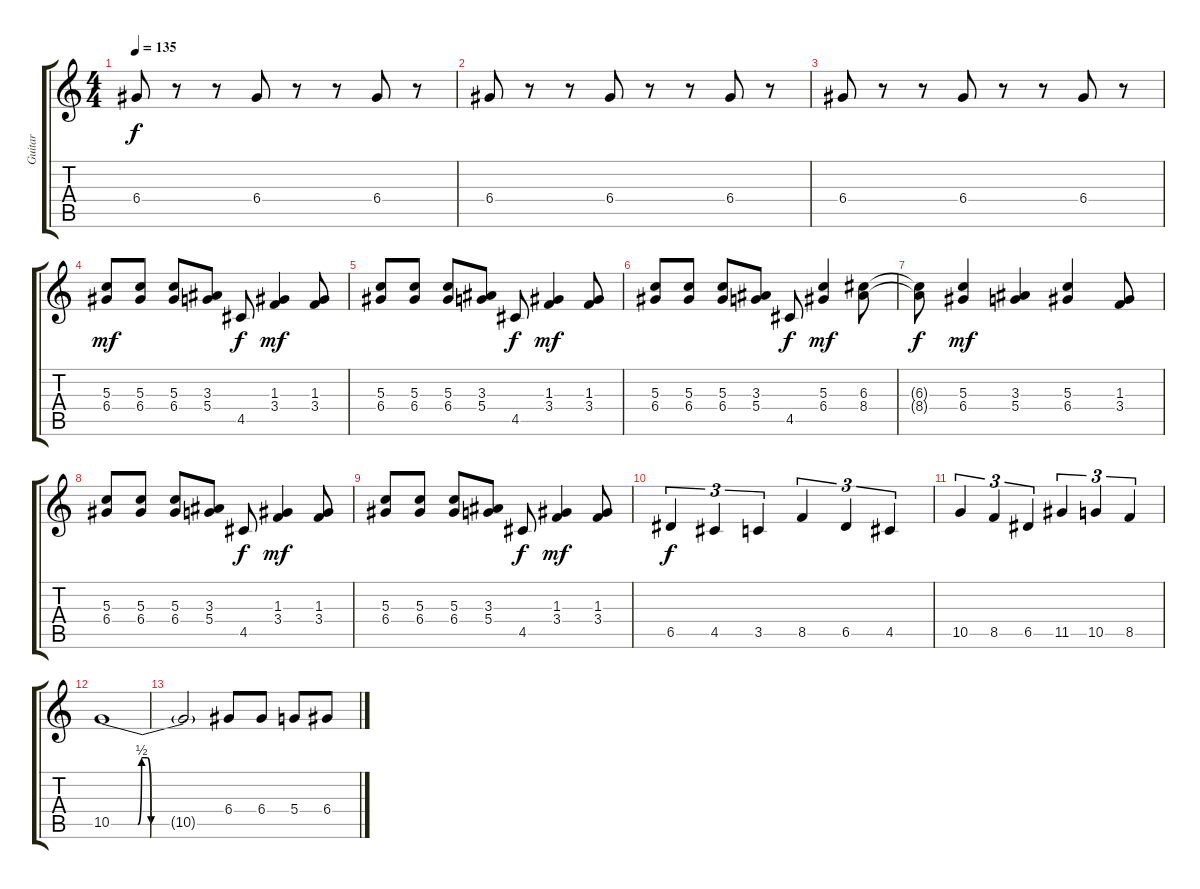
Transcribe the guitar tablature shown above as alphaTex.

\track ("Guitar" "Guitar") {instrument distortionguitar}
\staff {score tabs}
\tuning (E4 B3 G3 D3 A2 E2) {hide}
\ts (4 4)
\tempo 135
\clef g2
\ks c
6.4.8{dy f} r.8 r.8 6.4.8 r.8 r.8 6.4.8 r.8 |
6.4.8 r.8 r.8 6.4.8 r.8 r.8 6.4.8 r.8 |
6.4.8 r.8 r.8 6.4.8 r.8 r.8 6.4.8 r.8 |
(5.3 6.4).8{dy mf} (5.3 6.4).8 (5.3 6.4).8 (3.3 5.4).8 4.5.8{dy f} (1.3 3.4).4{dy mf} (1.3 3.4).8 |
(5.3 6.4).8 (5.3 6.4).8 (5.3 6.4).8 (3.3 5.4).8 4.5.8{dy f} (1.3 3.4).4{dy mf} (1.3 3.4).8 |
(5.3 6.4).8 (5.3 6.4).8 (5.3 6.4).8 (3.3 5.4).8 4.5.8{dy f} (5.3 6.4).4{dy mf} (6.3 8.4).8 |
(6.3{t} 8.4{t}).8{dy f} (5.3 6.4).4{dy mf} (3.3 5.4).4 (5.3 6.4).4 (1.3 3.4).8 |
(5.3 6.4).8 (5.3 6.4).8 (5.3 6.4).8 (3.3 5.4).8 4.5.8{dy f} (1.3 3.4).4{dy mf} (1.3 3.4).8 |
(5.3 6.4).8 (5.3 6.4).8 (5.3 6.4).8 (3.3 5.4).8 4.5.8{dy f} (1.3 3.4).4{dy mf} (1.3 3.4).8 |
6.5.4{tu (3 2) dy f} 4.5.4{tu (3 2)} 3.5.4{tu (3 2)} 8.5.4{tu (3 2)} 6.5.4{tu (3 2)} 4.5.4{tu (3 2)} |
10.5.4{tu (3 2)} 8.5.4{tu (3 2)} 6.5.4{tu (3 2)} 11.5.4{tu (3 2)} 10.5.4{tu (3 2)} 8.5.4{tu (3 2)} |
10.5{be (custom 0 0 14 0 16 2 19 2 21 0 60 0)}.1 |
10.5{t}.2 6.4.8 6.4.8 5.4.8 6.4.8
